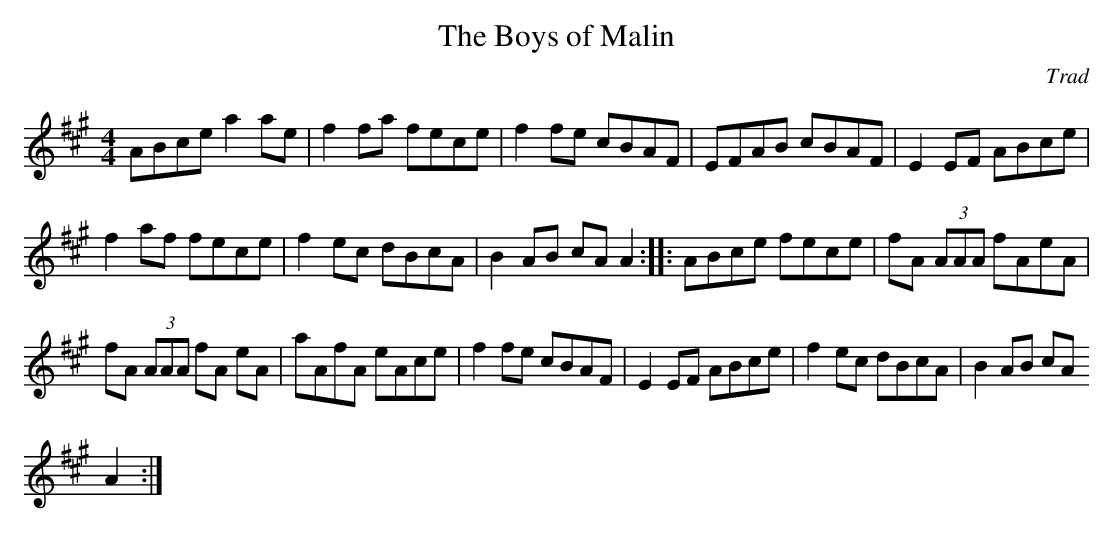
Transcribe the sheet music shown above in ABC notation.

X:1
T:The Boys of Malin
C:Trad
M:4/4
K:A
L:1/8
ABce a2 ae | f2 fa fece | f2 fe cBAF | EFAB cBAF | E2 EF ABce |
f2 af fece | f2 ec dBcA | B2 AB cAA2 :||: ABce fece | fA (3AAA fAeA |
fA (3AAA fA eA | aAfA eAce | f2 fe cBAF | E2 EF ABce|f2 ec dBcA|B2 AB cA
 A2 :|
